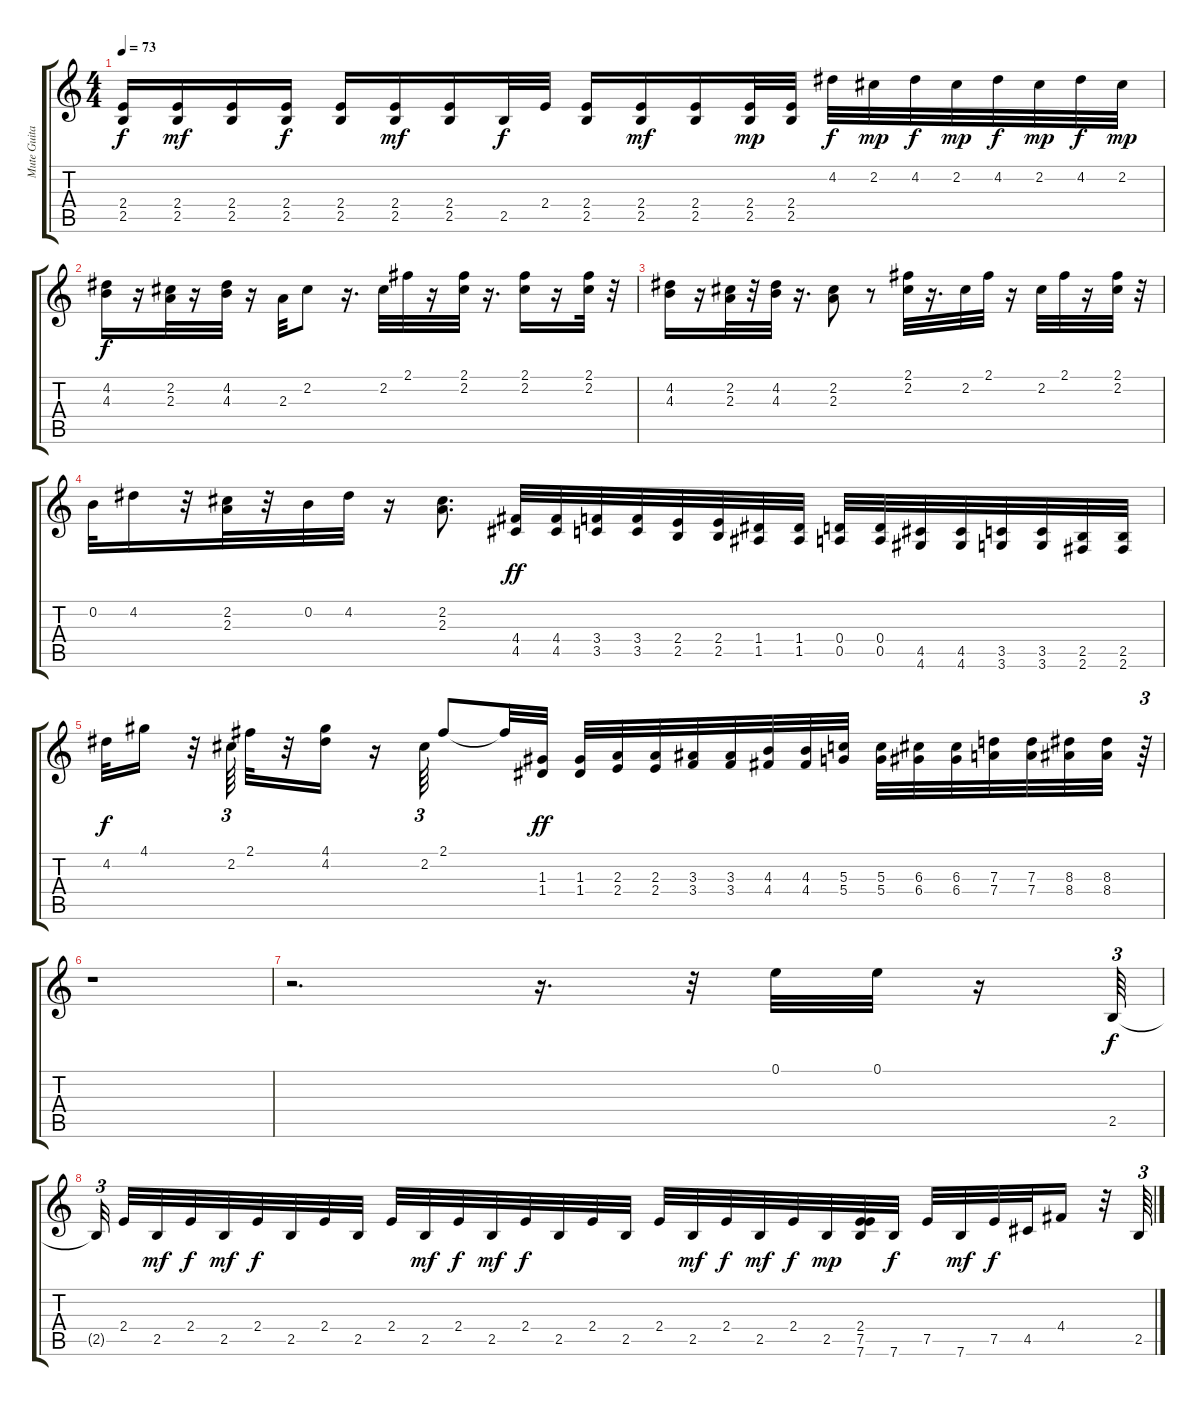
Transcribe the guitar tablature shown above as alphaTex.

\track ("Mute Guitar" "Mute Guita") {instrument electricguitarmuted}
\staff {score tabs}
\tuning (E4 B3 G3 D3 A2 E2) {hide}
\ts (4 4)
\tempo 73
\clef g2
\ks c
(2.4 2.5).16{dy f} (2.4 2.5).16{dy mf} (2.4 2.5).16 (2.4 2.5).16{dy f} (2.4 2.5).16 (2.4 2.5).16{dy mf} (2.4 2.5).16 2.5.32{dy f} 2.4.32 (2.4 2.5).16 (2.4 2.5).16{dy mf} (2.4 2.5).16 (2.4 2.5).32{dy mp} (2.4 2.5).32 4.2.32{dy f} 2.2.32{dy mp} 4.2.32{dy f} 2.2.32{dy mp} 4.2.32{dy f} 2.2.32{dy mp} 4.2.32{dy f} 2.2.32{dy mp} |
(4.2 4.3).16{dy f} r.16 (2.2 2.3).32 r.16 (4.2 4.3).32 r.16 2.3.32 2.2.8 r.16{d} 2.2.32 2.1.32 r.16 (2.1 2.2).32 r.16{d} (2.1 2.2).16 r.16 (2.1 2.2).32 r.32 |
(4.2 4.3).16 r.16 (2.2 2.3).32 r.32 (4.2 4.3).32 r.16{d} (2.2 2.3).8 r.8 (2.1 2.2).32 r.16{d} 2.2.32 2.1.32 r.16 2.2.32 2.1.32 r.16 (2.1 2.2).32 r.32 |
0.2.32 4.2.16 r.32 (2.2 2.3).32 r.32 0.2.32 4.2.32 r.16 (2.2 2.3).8{d} (4.4 4.5).32{dy ff} (4.4 4.5).32 (3.4 3.5).32 (3.4 3.5).32 (2.4 2.5).32 (2.4 2.5).32 (1.4 1.5).32 (1.4 1.5).32 (0.4 0.5).32 (0.4 0.5).32 (4.5 4.6).32 (4.5 4.6).32 (3.5 3.6).32 (3.5 3.6).32 (2.5 2.6).32 (2.5 2.6).32 |
4.2.32{dy f} 4.1.16 r.32 2.2.64{tu (3 2)} 2.1.32 r.32 (4.1 4.2).16 r.16 2.2.64{tu (3 2)} 2.1.8 2.1{t}.32 (1.3 1.4).32{dy ff} (1.3 1.4).32 (2.3 2.4).32 (2.3 2.4).32 (3.3 3.4).32 (3.3 3.4).32 (4.3 4.4).32 (4.3 4.4).32 (5.3 5.4).32 (5.3 5.4).32 (6.3 6.4).32 (6.3 6.4).32 (7.3 7.4).32 (7.3 7.4).32 (8.3 8.4).32 (8.3 8.4).32 r.64{tu (3 2)} |
r.1 |
r.2{d} r.16{d} r.32{tu (3 2)} 0.1.32 0.1.32 r.16 2.5.64{tu (3 2) dy f} |
2.5{t}.32{tu (3 2) beam splitsecondary} 2.4.32 2.5.32{dy mf} 2.4.32{dy f} 2.5.32{dy mf} 2.4.32{dy f} 2.5.32 2.4.32 2.5.32 2.4.32 2.5.32{dy mf} 2.4.32{dy f} 2.5.32{dy mf} 2.4.32{dy f} 2.5.32 2.4.32 2.5.32 2.4.32 2.5.32{dy mf} 2.4.32{dy f} 2.5.32{dy mf} 2.4.32{dy f} 2.5.32{dy mp} (2.4 7.5 7.6).32 7.6.32{dy f} 7.5.32 7.6.32{dy mf} 7.5.32{dy f} 4.5.32 4.4.16 r.32 2.5.64{tu (3 2)}
